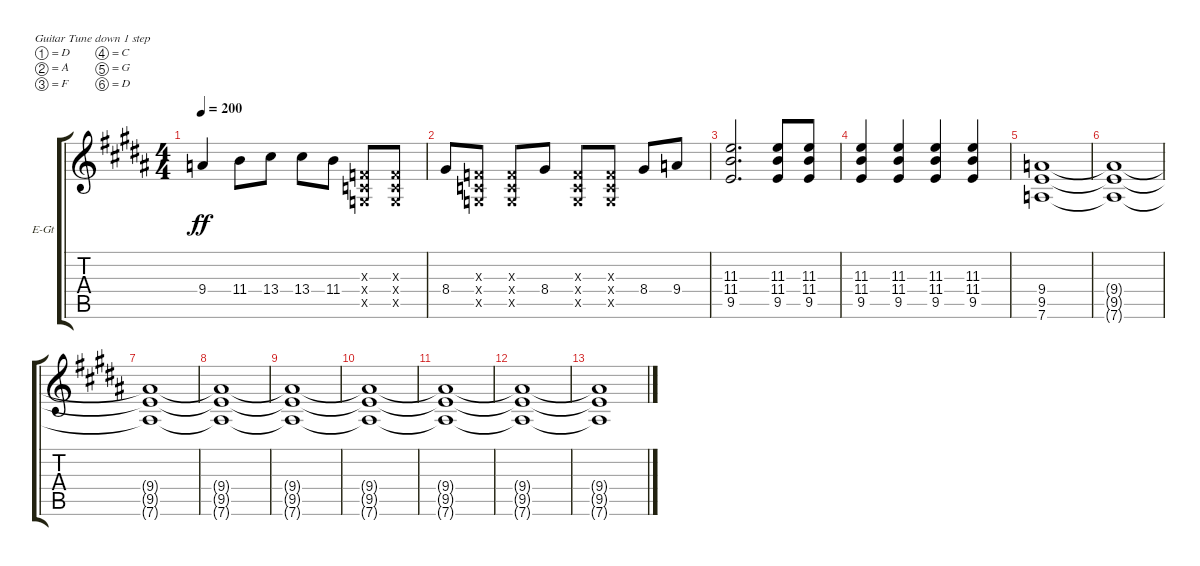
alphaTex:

\defaultSystemsLayout 4
\bracketExtendMode groupsimilarinstruments
\firstSystemTrackNameOrientation horizontal
\otherSystemsTrackNameOrientation horizontal
\track ("Lead Right" "E-Gt") {instrument distortionguitar}
\staff {score tabs}
\tuning (D4 A3 F3 C3 G2 D2)
\ts (4 4)
\tempo 200
\clef g2
\ks b
9.4.4{dy ff} 11.4.8 13.4.8 13.4.8 11.4.8 (0.3{x} 0.4{x} 0.5{x}).8 (0.3{x} 0.4{x} 0.5{x}).8 |
8.4.8 (0.3{x} 0.4{x} 0.5{x}).8 (0.3{x} 0.4{x} 0.5{x}).8 8.4.8 (0.3{x} 0.4{x} 0.5{x}).8 (0.3{x} 0.4{x} 0.5{x}).8 8.4.8 9.4.8 |
(9.5 11.4 11.3).2{d} (9.5 11.4 11.3).8 (9.5 11.4 11.3).8 |
(9.5 11.4 11.3).4 (9.5 11.4 11.3).4 (9.5 11.4 11.3).4 (9.5 11.4 11.3).4 |
(7.6 9.5 9.4).1 |
(7.6{t} 9.5{t} 9.4{t}).1 |
(7.6{t} 9.5{t} 9.4{t}).1 |
(7.6{t} 9.5{t} 9.4{t}).1 |
(7.6{t} 9.5{t} 9.4{t}).1 |
(7.6{t} 9.5{t} 9.4{t}).1 |
(7.6{t} 9.5{t} 9.4{t}).1 |
(7.6{t} 9.5{t} 9.4{t}).1 |
(7.6{t} 9.5{t} 9.4{t}).1
